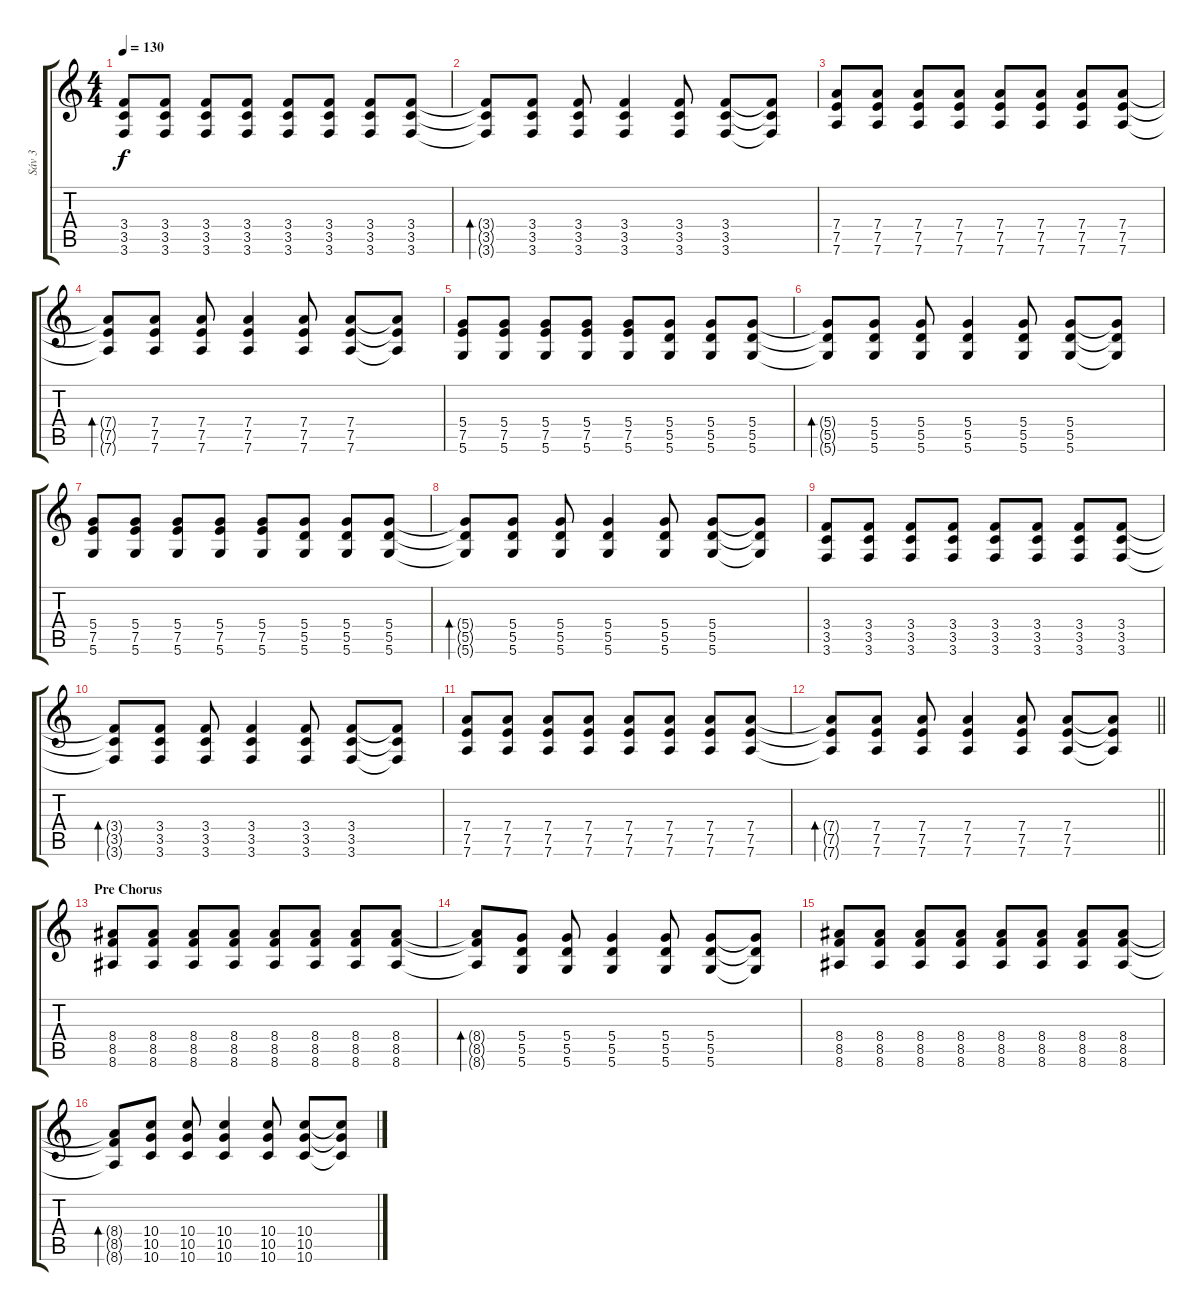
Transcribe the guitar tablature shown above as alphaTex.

\track ("Sáv 3" "Sáv 3") {instrument acousticguitarsteel}
\staff {score tabs}
\tuning (E4 B3 G3 D3 A2 D2) {hide}
\ts (4 4)
\tempo 130
\clef g2
\ks c
(3.4 3.5 3.6).8{dy f} (3.4 3.5 3.6).8 (3.4 3.5 3.6).8 (3.4 3.5 3.6).8 (3.4 3.5 3.6).8 (3.4 3.5 3.6).8 (3.4 3.5 3.6).8 (3.4 3.5 3.6).8 |
(3.4{t} 3.5{t} 3.6{t}).8{bd 60} (3.4 3.5 3.6).8 (3.4 3.5 3.6).8 (3.4 3.5 3.6).4 (3.4 3.5 3.6).8 (3.4 3.5 3.6).8 (3.4{t} 3.5{t} 3.6{t}).8 |
(7.4 7.5 7.6).8 (7.4 7.5 7.6).8 (7.4 7.5 7.6).8 (7.4 7.5 7.6).8 (7.4 7.5 7.6).8 (7.4 7.5 7.6).8 (7.4 7.5 7.6).8 (7.4 7.5 7.6).8 |
(7.4{t} 7.5{t} 7.6{t}).8{bd 60} (7.4 7.5 7.6).8 (7.4 7.5 7.6).8 (7.4 7.5 7.6).4 (7.4 7.5 7.6).8 (7.4 7.5 7.6).8 (7.4{t} 7.5{t} 7.6{t}).8 |
(5.4 7.5 5.6).8 (5.4 7.5 5.6).8 (5.4 7.5 5.6).8 (5.4 7.5 5.6).8 (5.4 7.5 5.6).8 (5.4 5.5 5.6).8 (5.4 5.5 5.6).8 (5.4 5.5 5.6).8 |
(5.4{t} 5.5{t} 5.6{t}).8{bd 60} (5.4 5.5 5.6).8 (5.4 5.5 5.6).8 (5.4 5.5 5.6).4 (5.4 5.5 5.6).8 (5.4 5.5 5.6).8 (5.4{t} 5.5{t} 5.6{t}).8 |
(5.4 7.5 5.6).8 (5.4 7.5 5.6).8 (5.4 7.5 5.6).8 (5.4 7.5 5.6).8 (5.4 7.5 5.6).8 (5.4 5.5 5.6).8 (5.4 5.5 5.6).8 (5.4 5.5 5.6).8 |
(5.4{t} 5.5{t} 5.6{t}).8{bd 60} (5.4 5.5 5.6).8 (5.4 5.5 5.6).8 (5.4 5.5 5.6).4 (5.4 5.5 5.6).8 (5.4 5.5 5.6).8 (5.4{t} 5.5{t} 5.6{t}).8 |
(3.4 3.5 3.6).8 (3.4 3.5 3.6).8 (3.4 3.5 3.6).8 (3.4 3.5 3.6).8 (3.4 3.5 3.6).8 (3.4 3.5 3.6).8 (3.4 3.5 3.6).8 (3.4 3.5 3.6).8 |
(3.4{t} 3.5{t} 3.6{t}).8{bd 60} (3.4 3.5 3.6).8 (3.4 3.5 3.6).8 (3.4 3.5 3.6).4 (3.4 3.5 3.6).8 (3.4 3.5 3.6).8 (3.4{t} 3.5{t} 3.6{t}).8 |
(7.4 7.5 7.6).8 (7.4 7.5 7.6).8 (7.4 7.5 7.6).8 (7.4 7.5 7.6).8 (7.4 7.5 7.6).8 (7.4 7.5 7.6).8 (7.4 7.5 7.6).8 (7.4 7.5 7.6).8 |
\barLineRight lightlight
(7.4{t} 7.5{t} 7.6{t}).8{bd 60} (7.4 7.5 7.6).8 (7.4 7.5 7.6).8 (7.4 7.5 7.6).4 (7.4 7.5 7.6).8 (7.4 7.5 7.6).8 (7.4{t} 7.5{t} 7.6{t}).8 |
\section ("" "Pre Chorus")
(8.4 8.5 8.6).8 (8.4 8.5 8.6).8 (8.4 8.5 8.6).8 (8.4 8.5 8.6).8 (8.4 8.5 8.6).8 (8.4 8.5 8.6).8 (8.4 8.5 8.6).8 (8.4 8.5 8.6).8 |
(8.4{t} 8.5{t} 8.6{t}).8{bd 60} (5.4 5.5 5.6).8 (5.4 5.5 5.6).8 (5.4 5.5 5.6).4 (5.4 5.5 5.6).8 (5.4 5.5 5.6).8 (5.4{t} 5.5{t} 5.6{t}).8 |
(8.4 8.5 8.6).8 (8.4 8.5 8.6).8 (8.4 8.5 8.6).8 (8.4 8.5 8.6).8 (8.4 8.5 8.6).8 (8.4 8.5 8.6).8 (8.4 8.5 8.6).8 (8.4 8.5 8.6).8 |
(8.4{t} 8.5{t} 8.6{t}).8{bd 60} (10.4 10.5 10.6).8 (10.4 10.5 10.6).8 (10.4 10.5 10.6).4 (10.4 10.5 10.6).8 (10.4 10.5 10.6).8 (10.4{t} 10.5{t} 10.6{t}).8
